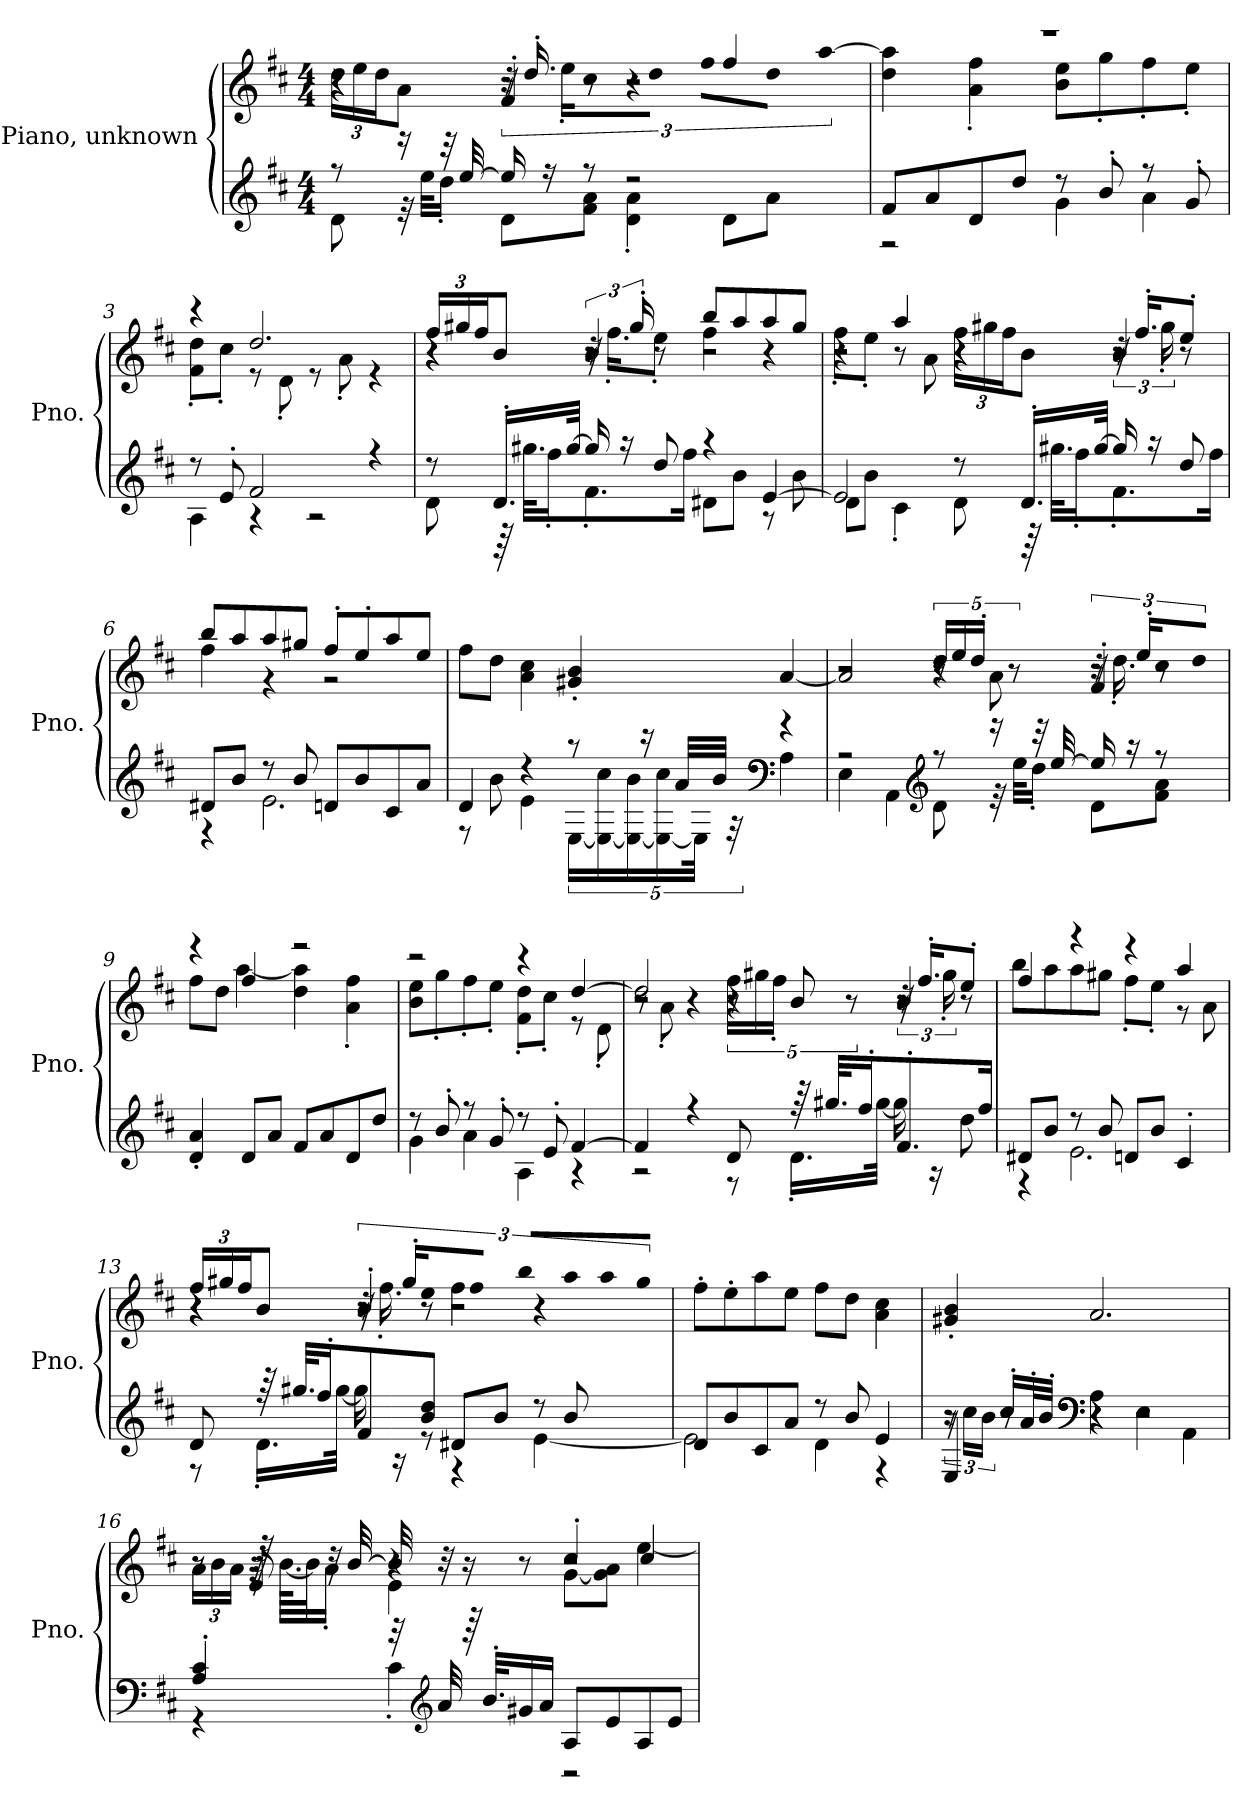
**kern	**kern
*part1	*part1
*staff2	*staff1
*I"Piano, unknown	*
*I'Pno.	*
*clefG2	*clefG2
*k[f#c#]	*k[f#c#]
*M4/4	*M4/4
*MM120	*MM120
=1	=1
*^	*^
*	*	*	*Xbrackettup
*	*	*	*^
8r	8d\	4r	24dd\LL	4r
.	.	.	24ee\	.
.	.	.	24dd\J	.
16r	32r	.	8a\J	.
.	32ee\KLL	.	.	.
32r	16dd'\JJ	.	.	.
[32ee/	.	.	.	.
*	*	*	*brackettup	*
16ee/]	8d\L	32r	12r	4f#'/
.	.	16.dd'/	.	.
16r	.	.	.	.
.	.	.	24ee'\LL	.
8r	8f#\ 8a\J	8r	16cc#\	.
.	.	.	16dd\JJ	.
2r	4d\' 4a\'	4r	8ff#\L	2r
.	.	.	8dd\J	.
.	8d\L	4ff#/	[4aa\	.
.	8a\J	.	.	.
*	*	*	*v	*v
=2	=2	=2	=2
8f#/L	2r	1r	4dd\ 4aa\]
8a/	.	.	.
8d/	.	.	4a\' 4ff#\'
8dd/J	.	.	.
8r	4g\	.	8b\ 8ee\L
8b'/	.	.	8gg'\
8r	4a\	.	8ff#'\
8g'/	.	.	8ee'\J
=3	=3	=3	=3
8r	4A\	4r	8f#\' 8dd\'L
8e'/	.	.	8cc#'\J
2f#/	4r	2.dd/	8r
.	.	.	8d'\
.	2r	.	8r
.	.	.	8a'\
4r	.	.	4r
*	*	*v	*v
!!LO:LB:g=z
=4	=4	=4
*	*	*Xbrackettup
*	*	*^
*	*	*	*^
8r	8d\	24ff#/LL	4r	4r
.	.	24gg#X/	.	.
.	.	24ff#/J	.	.
16.d'/LL	64r	8b/J	.	.
.	32.gg#X\KLL	.	.	.
.	16ff#'\J	.	.	.
[32gg#/JJk	.	.	.	.
*	*	*brackettup	*	*
16gg#/]	8.f#'\	12r	32r	4b/
.	.	.	16.ff#'\KL	.
16r	.	.	.	.
.	.	24gg#'/	.	.
8dd/	.	8r	8ee'\J	.
.	16ff#\Jk	.	.	.
4r	8d#X\L	8bb/L	4ff#\	2r
.	8b\J	8aa/	.	.
[4e/	8r	8aa/	4r	.
.	8b\	8gg#/J	.	.
=5	=5	=5	=5	=5
2e/]	8d\L	4r	8ff#'\L	2r
.	8b\J	.	8ee'\J	.
.	4c#'\	4aa/	8r	.
.	.	.	8a\	.
*	*	*	*Xbrackettup	*
8r	8d\	4r	24ff#\LL	4r
.	.	.	24gg#X\	.
.	.	.	24ff#\J	.
16.d'/LL	64r	.	8b\J	.
.	32.gg#X\KLL	.	.	.
.	16ff#'\J	.	.	.
[32gg#/JJk	.	.	.	.
*	*	*	*brackettup	*
16gg#/]	8.f#'\	32r	12r	4b/
.	.	16.ff#'/KL	.	.
16r	.	.	.	.
.	.	.	24gg#'\	.
8dd/	.	8ee'/J	8r	.
.	16ff#\Jk	.	.	.
*	*	*	*v	*v
!!LO:LB:g=z
=6	=6	=6	=6
8d#X/L	4r	8bb/L	4ff#\
8b/J	.	8aa/	.
8r	2.e\	8aa/	4r
8b/	.	8gg#X/J	.
8dn/L	.	8ff#'/L	2r
8b/	.	8ee'/	.
8c#/	.	8aa/	.
8a/J	.	8ee/J	.
*	*	*v	*v
=7	=7	=7
4d/	8r	8ff#\L
.	8b\	8dd\J
4r	4e\	4a\ 4cc#\
8r	[20E\LL	4g#X/' 4b/'
.	20E\_ 20cc#\	.
.	20E\_ 20b\	.
16r	.	.
.	20E\_ 20cc#\	.
32a/LLL	.	.
.	40E\JJk]	.
32b/JJJ	.	.
.	40r	.
*clefF4	*	*
4r	4A\	[4a/
!!LO:LB:g=z
=8	=8	=8
*	*	*^
*	*	*	*^
2r	4E\	2a/]	2r	2r
.	4AA\	.	.	.
*clefG2	*	*	*	*
8r	8d\	20dd/LL	8r	4r
.	.	20ee/	.	.
.	.	20dd'/JJ	.	.
16r	32r	.	8a\	.
.	.	10r	.	.
.	32ee\KLL	.	.	.
32r	16dd'\JJ	.	.	.
[32ee/	.	.	.	.
16ee/]	8d\L	12r	32r	4f#'/
.	.	.	16.dd'\	.
16r	.	.	.	.
.	.	24ee'/LL	.	.
8r	8f#\ 8a\J	16cc#/	8r	.
.	.	16dd/JJ	.	.
*v	*v	*	*	*
*	*	*v	*v
=9	=9	=9
4d/' 4a/'	4r	8ff#\L
.	.	8dd\J
8d/L	4ff#/	[4aa\
8a/J	.	.
8f#/L	2r	4dd\ 4aa\]
8a/	.	.
8d/	.	4a\' 4ff#\'
8dd/J	.	.
=10	=10	=10
*^	*	*
8r	4g\	2r	8b\ 8ee\L
8b'/	.	.	8gg'\
8r	4a\	.	8ff#'\
8g'/	.	.	8ee'\J
8r	4A\	4r	8f#\' 8dd\'L
8e'/	.	.	8cc#'\J
[4f#/	4r	[4dd/	8r
.	.	.	8d'\
!!LO:LB:g=z
=11	=11	=11	=11
*	*	*	*^
4f#/]	2r	2dd/]	8r	2r
.	.	.	8a'\	.
4r	.	.	4r	.
8d/	8r	8r	20ff#\LL	4r
.	.	.	20gg#X\	.
.	.	.	20ff#'\JJ	.
64r	16.d'\LL	8b/	.	.
32.gg#X/KLL	.	.	.	.
.	.	.	10r	.
16ff#'/J	.	.	.	.
.	[32gg#\JJk	.	.	.
8.f#'/	16gg#\]	32r	12r	4b/
.	.	16.ff#'/KL	.	.
.	16r	.	.	.
.	.	.	24gg#'\	.
.	8dd\	8ee'/J	8r	.
16ff#/Jk	.	.	.	.
*	*	*	*v	*v
=12	=12	=12	=12
8d#X/L	4r	4ff#/	8bb\L
8b/J	.	.	8aa\
8r	2.e\	4r	8aa\
8b/	.	.	8gg#X\J
8dn/L	.	4r	8ff#'\L
8b/J	.	.	8ee'\J
4c#'/	.	4aa/	8r
.	.	.	8a\
*	*	*v	*v
!!LO:LB:g=z
=13	=13	=13
*	*	*Xbrackettup
*	*	*^
*	*	*	*^
8d/	8r	24ff#/LL	4r	4r
.	.	24gg#X/	.	.
.	.	24ff#/J	.	.
64r	16.d'\LL	8b/J	.	.
32.gg#X/KLL	.	.	.	.
16ff#'/J	.	.	.	.
.	[32gg#\JJk	.	.	.
*	*	*brackettup	*	*
8f#/	16gg#\]	12r	32r	4b'/
.	.	.	16.ff#'\	.
.	16r	.	.	.
.	.	24gg#'/LL	.	.
8b/ 8dd/J	8r	16ee/	8r	.
.	.	16ff#/JJ	.	.
8d#X/L	4r	8bb/L	4ff#\	2r
8b/J	.	8aa/	.	.
8r	[4e\	8aa/	4r	.
8b/	.	8gg#/J	.	.
*	*	*v	*v	*v
=14	=14	=14
8d/L	2e\]	8ff#'\L
8b/	.	8ee'\
8c#/	.	8aa\
8a/J	.	8ee\J
8r	4d\	8ff#\L
8b/	.	8dd\J
4e/	4r	4a\ 4cc#\
=15	=15	=15
*	*^	*
8r	24r	4E/	4g#X/' 4b/'
.	24cc#\LL	.	.
.	24b\JJ	.	.
16cc#'/LL	8r	.	.
32a'/L	.	.	.
32b'/JJJ	.	.	.
*clefF4	*	*	*
4r	4A\	4r	2.a/
2r	4E\	2r	.
.	4AA\	.	.
*	*v	*v	*
!!LO:PB:g=z
=16	=16	=16
*	*	*^
*	*	*	*Xbrackettup
*	*	*	*^
4A/' 4c#/'	4r	8r	24a\LL	8r
.	.	.	24b\	.
.	.	.	24a\JJ	.
.	.	16r	128r	8e/
.	.	.	[64.b\KLLL	.
.	.	.	32b\J]	.
.	.	32r	16a'\JJ	.
.	.	[32b/	.	.
32r	4c#'\	32b/]	4e\	4r
*clefG2	*	*	*	*
32a/	.	32r	.	.
64r	.	16r	.	.
32.b'/KLL	.	.	.	.
16g#X/	.	8r	.	.
16a/JJ	.	.	.	.
8A/L	2r	2r	[8g\L	4cc#'/
8e/	.	.	8g\] 8a\J	.
8A/	.	.	[4ee\	4cc#/
8e/J	.	.	.	.
*v	*v	*	*	*
*	*v	*v	*v
=	=
*-	*-
